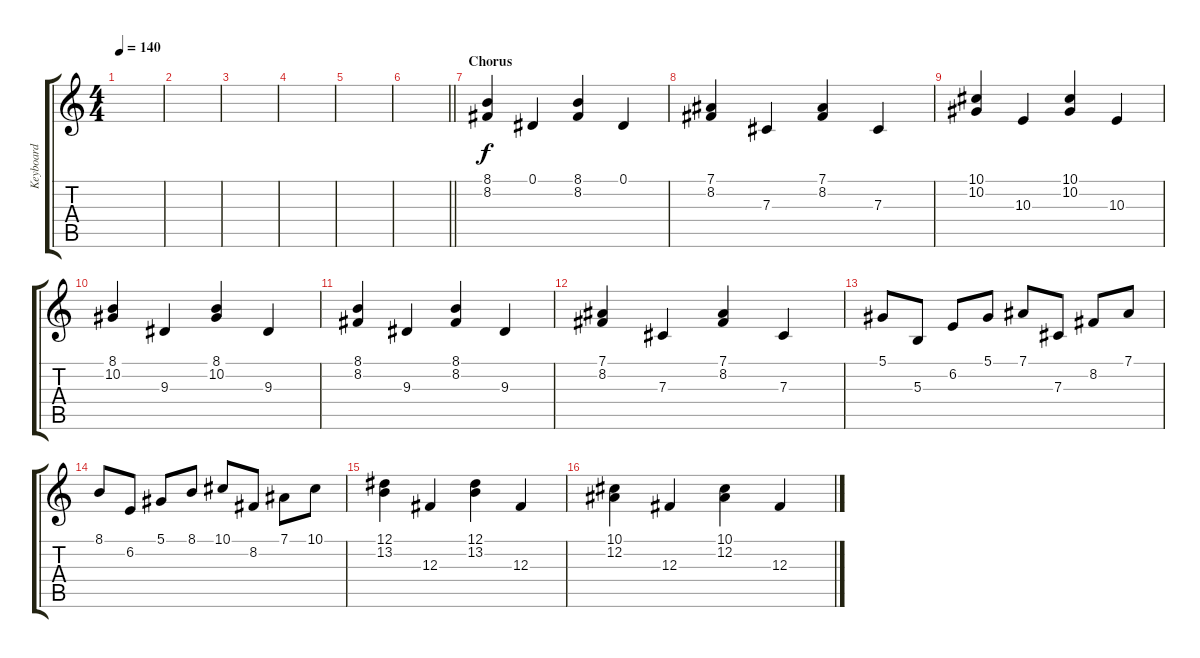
\track ("Keyboard" "Keyboard") {instrument stringensemble1}
\staff {score tabs}
\tuning (Eb4 Bb3 Gb3 Db3 Ab2 Eb2) {hide}
\ts (4 4)
\tempo 140
\clef g2
\ks c
|
|
|
|
|
\barLineRight lightlight
|
\section ("" "Chorus")
(8.1 8.2).4 0.1.4 (8.1 8.2).4 0.1.4 |
(7.1 8.2).4 7.3.4 (7.1 8.2).4 7.3.4 |
(10.1 10.2).4 10.3.4 (10.1 10.2).4 10.3.4 |
(8.1 10.2).4 9.3.4 (8.1 10.2).4 9.3.4 |
(8.1 8.2).4 9.3.4 (8.1 8.2).4 9.3.4 |
(7.1 8.2).4 7.3.4 (7.1 8.2).4 7.3.4 |
5.1.8 5.3.8 6.2.8 5.1.8 7.1.8 7.3.8 8.2.8 7.1.8 |
8.1.8 6.2.8 5.1.8 8.1.8 10.1.8 8.2.8 7.1.8 10.1.8 |
(12.1 13.2).4 12.3.4 (12.1 13.2).4 12.3.4 |
(10.1 12.2).4 12.3.4 (10.1 12.2).4 12.3.4
